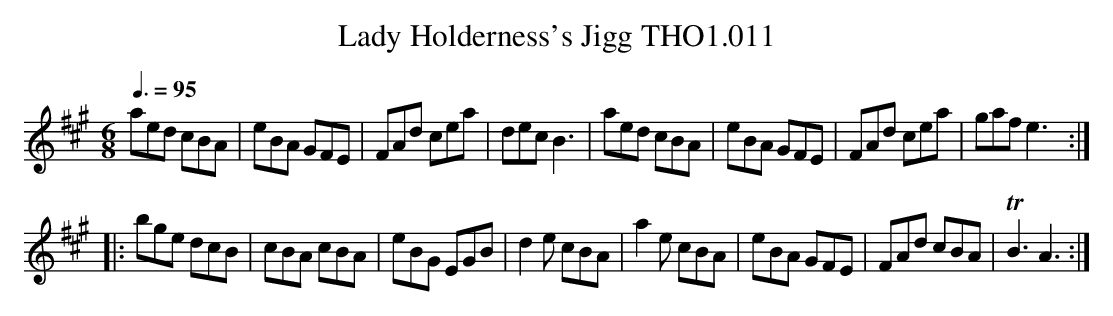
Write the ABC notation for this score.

X:1
T:Lady Holderness's Jigg THO1.011
M:6/8
L:1/8
Q:3/8=95
K:A
aed cBA|eBA GFE|FAd cea|dec B3|\
aed cBA|eBA GFE|FAd cea|gaf e3:|
|:bge dcB|cBA cBA|eBG EGB|d2 e cBA|\
a2 e cBA|eBA GFE|FAd cBA|TB3A3:|
